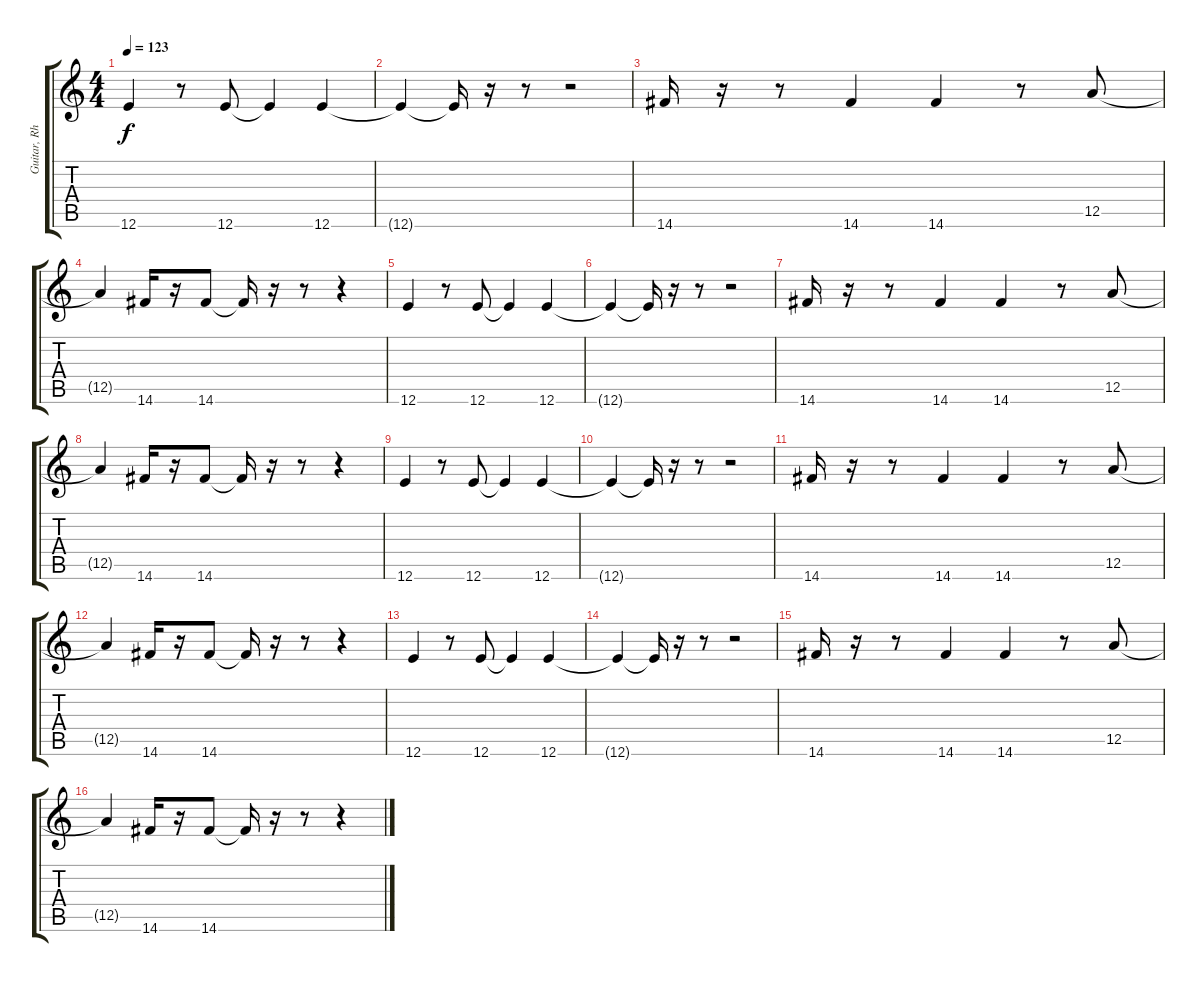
\track ("Guitar, Rhythm" "Guitar, Rh") {instrument electricguitarmuted}
\staff {score tabs}
\tuning (E4 B3 G3 D3 A2 E2) {hide}
\ts (4 4)
\tempo 123
\clef g2
\ks c
12.6.4{dy f} r.8 12.6.8 12.6{t}.4 12.6.4 |
12.6{t}.4 12.6{t}.16 r.16 r.8 r.2 |
14.6.16 r.16 r.8 14.6.4 14.6.4 r.8 12.5.8 |
12.5{t}.4 14.6.16 r.16 14.6.8 14.6{t}.16 r.16 r.8 r.4 |
12.6.4 r.8 12.6.8 12.6{t}.4 12.6.4 |
12.6{t}.4 12.6{t}.16 r.16 r.8 r.2 |
14.6.16 r.16 r.8 14.6.4 14.6.4 r.8 12.5.8 |
12.5{t}.4 14.6.16 r.16 14.6.8 14.6{t}.16 r.16 r.8 r.4 |
12.6.4 r.8 12.6.8 12.6{t}.4 12.6.4 |
12.6{t}.4 12.6{t}.16 r.16 r.8 r.2 |
14.6.16 r.16 r.8 14.6.4 14.6.4 r.8 12.5.8 |
12.5{t}.4 14.6.16 r.16 14.6.8 14.6{t}.16 r.16 r.8 r.4 |
12.6.4 r.8 12.6.8 12.6{t}.4 12.6.4 |
12.6{t}.4 12.6{t}.16 r.16 r.8 r.2 |
14.6.16 r.16 r.8 14.6.4 14.6.4 r.8 12.5.8 |
12.5{t}.4 14.6.16 r.16 14.6.8 14.6{t}.16 r.16 r.8 r.4
